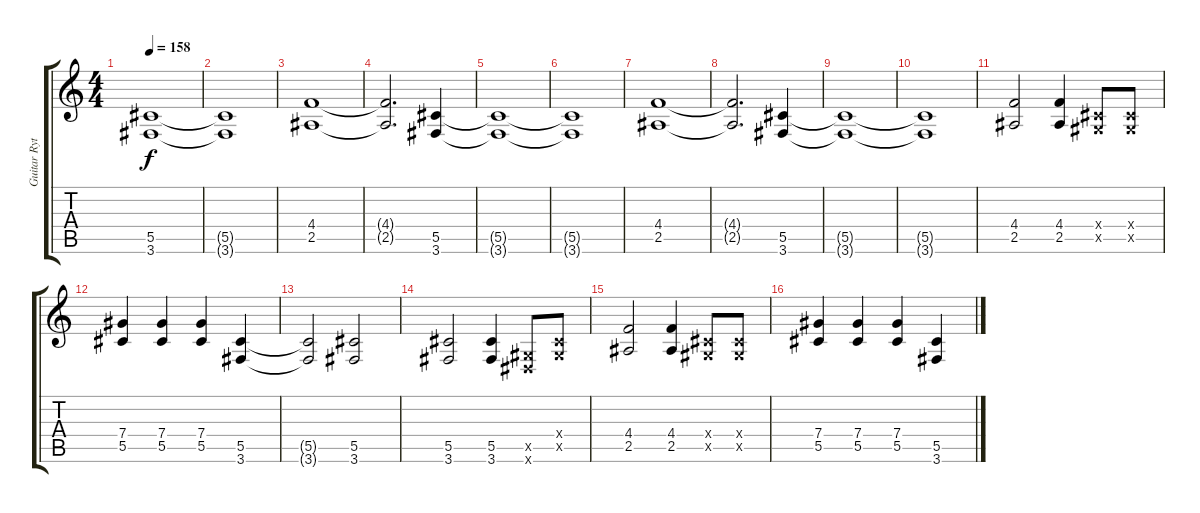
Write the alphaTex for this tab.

\track ("Guitar Rythm" "Guitar Ryt") {instrument distortionguitar}
\staff {score tabs}
\tuning (Eb4 Bb3 Gb3 Db3 Ab2 Eb2) {hide}
\ts (4 4)
\tempo 158
\clef g2
\ks c
(5.5{t} 3.6{t}).1{dy f} |
(5.5{t} 3.6{t}).1 |
(4.4 2.5).1 |
(4.4{t} 2.5{t}).2{d} (5.5 3.6).4 |
(5.5{t} 3.6{t}).1 |
(5.5{t} 3.6{t}).1 |
(4.4 2.5).1 |
(4.4{t} 2.5{t}).2{d} (5.5 3.6).4 |
(5.5{t} 3.6{t}).1 |
(5.5{t} 3.6{t}).1 |
(4.4 2.5).2 (4.4 2.5).4 (0.4{x} 0.5{x}).8 (0.4{x} 0.5{x}).8 |
(7.4 5.5).4 (7.4 5.5).4 (7.4 5.5).4 (5.5 3.6).4 |
(5.5{t} 3.6{t}).2 (5.5 3.6).2 |
(5.5 3.6).2 (5.5 3.6).4 (0.5{x} 0.6{x}).8 (0.4{x} 0.5{x}).8 |
(4.4 2.5).2 (4.4 2.5).4 (0.4{x} 0.5{x}).8 (0.4{x} 0.5{x}).8 |
(7.4 5.5).4 (7.4 5.5).4 (7.4 5.5).4 (5.5 3.6).4
